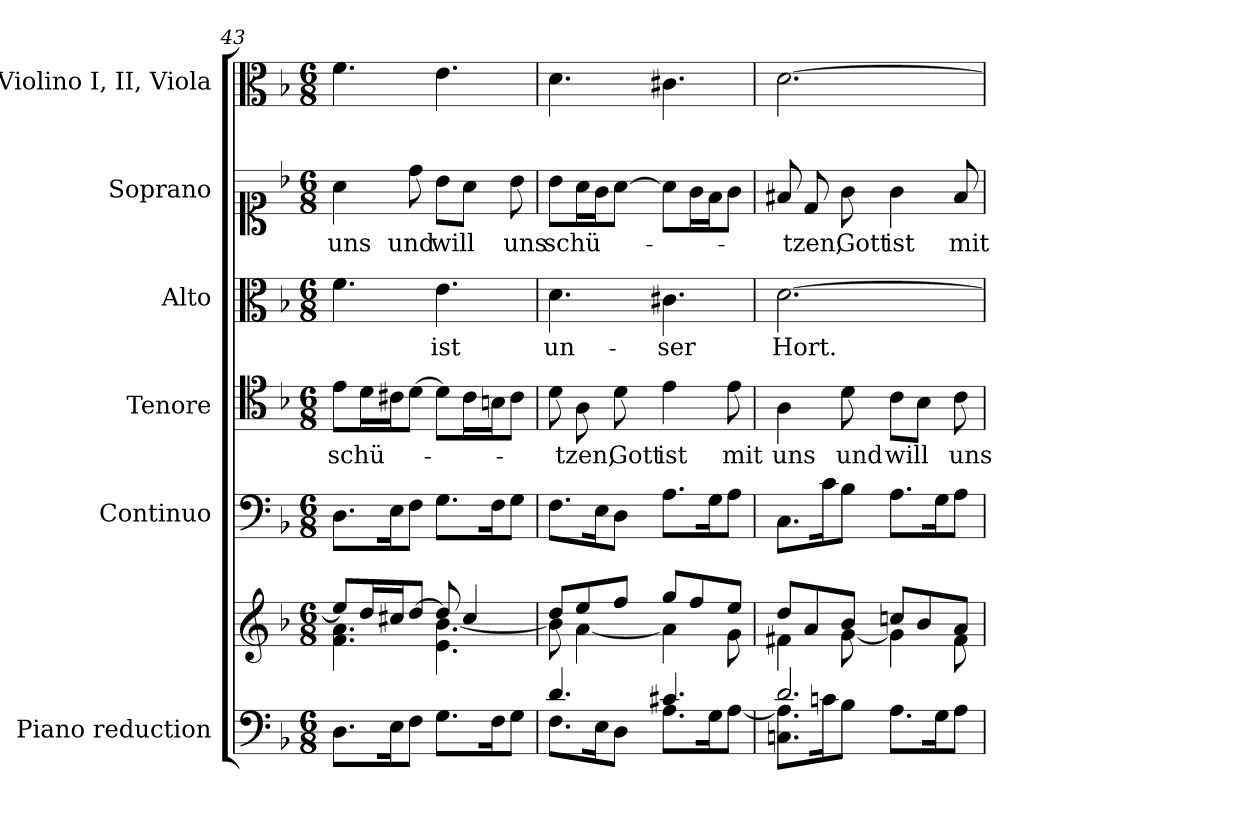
**kern	**kern	**kern	**kern	**text	**kern	**text	**kern	**text	**kern
*part6	*part6	*part5	*part4	*part4	*part3	*part3	*part2	*part2	*part1
*staff7	*staff6	*staff5	*staff4	*staff4	*staff3	*staff3	*staff2	*staff2	*staff1
*I"Piano reduction	*	*I"Continuo	*I"Tenore	*	*I"Alto	*	*I"Soprano	*	*I"Violino I, II, Viola
*I'Pno	*	*	*	*	*	*	*	*	*I'Vln
*clefF4	*clefG2	*clefF4	*clefC4	*	*clefC3	*	*clefC1	*	*clefC3
*k[b-]	*k[b-]	*k[b-]	*k[b-]	*	*k[b-]	*	*k[b-]	*	*k[b-]
*M6/8	*M6/8	*M6/8	*M6/8	*	*M6/8	*	*M6/8	*	*M6/8
=43	=43	=43	=43	=43	=43	=43	=43	=43	=43
*	*^	*	*	*	*	*	*	*	*
!	!	!	!	!	!LO:LY:b	!	!	!	!LO:LY:b	!
8.D\L	8ee/L]	4.f\ 4.a\	8.D\L	8e\L	schü-	4.f\	.	4a\	uns	4.f\
.	16dd/L	.	.	16d\L	.	.	.	.	.	.
16E\K	16cc#X/J	.	16E\K	16c#X\J	.	.	.	.	.	.
!	!	!	!	!	!	!	!	!	!LO:LY:b	!
8F\J	[8dd/J	.	8F\J	[8d\J	.	.	.	8dd\	und	.
!	!	!	!	!	!	!	!LO:LY:b	!	!LO:LY:b	!
8.G\L	8dd/]	4.e\ [4.b-\	8.G\L	8d\L]	.	4.e\	ist	8b-\L	will	4.e\
.	4cc#/	.	.	16c#\L	.	.	.	8a\J	.	.
16F\K	.	.	16F\K	16Bn\J	.	.	.	.	.	.
!	!	!	!	!	!	!	!	!	!LO:LY:b	!
8G\J	.	.	8G\J	8c#\J	.	.	.	8b-\	uns	.
!!LO:PB:g=z
=44	=44	=44	=44	=44	=44	=44	=44	=44	=44	=44
*^	*	*	*	*	*	*	*	*	*	*
!	!	!	!	!	!	!	!	!LO:LY:b	!	!LO:LY:b	!
4.d/	8.F\L	8dd/L	8b-\]	8.F\L	8d\	.	4.d\	un-	8b-\L	schü-	4.d\
!	!	!	!	!	!	!LO:LY:b	!	!	!	!	!
.	.	8ee/	[4a\	.	8A\	-tzen,	.	.	16a\L	.	.
.	16E\K	.	.	16E\K	.	.	.	.	16g\J	.	.
!	!	!	!	!	!	!LO:LY:b	!	!	!	!	!
.	8D\J	8ff/J	.	8D\J	8d\	Gott	.	.	[8a\J	.	.
!	!	!	!	!	!	!LO:LY:b	!	!LO:LY:b	!	!	!
4.c#X/	8.A\L	8gg/L	4a\]	8.A\L	4e\	ist	4.c#X\	-ser	8a\L]	.	4.c#X\
.	.	8ff/	.	.	.	.	.	.	16g\L	.	.
.	16G\K	.	.	16G\K	.	.	.	.	16f\J	.	.
!	!	!	!	!	!	!LO:LY:b	!	!	!	!	!
.	[8A\J	8ee/J	8g\	8A\J	8e\	mit	.	.	8g\J	.	.
=45	=45	=45	=45	=45	=45	=45	=45	=45	=45	=45	=45
!	!	!	!	!	!	!LO:LY:b	!	!LO:LY:b	!	!	!
2.d/	8.Cn\ 8.A\]L	8dd/L	4f#X\	8.C\L	4A\	uns	[2.d\	Hort.	8f#X/	.	[2.d\
!	!	!	!	!	!	!	!	!	!	!LO:LY:b	!
.	.	8a/	.	.	.	.	.	.	8d/	-tzen,	.
.	16cn\K	.	.	16c\K	.	.	.	.	.	.	.
!	!	!	!	!	!	!LO:LY:b	!	!	!	!LO:LY:b	!
.	8B-\J	8b-/J	[8g\	8B-\J	8d\	und	.	.	8g\	Gott	.
!	!	!	!	!	!	!LO:LY:b	!	!	!	!LO:LY:b	!
.	8.A\L	8ccn/L	4g\]	8.A\L	8c\L	will	.	.	4g\	ist	.
.	.	8b-/	.	.	8B-\J	.	.	.	.	.	.
.	16G\K	.	.	16G\K	.	.	.	.	.	.	.
!	!	!	!	!	!	!LO:LY:b	!	!	!	!LO:LY:b	!
.	8A\J	8a/J	8f#\	8A\J	8c\	uns	.	.	8f#/	mit	.
*v	*v	*	*	*	*	*	*	*	*	*	*
*	*v	*v	*	*	*	*	*	*	*	*
=	=	=	=	=	=	=	=	=	=
*-	*-	*-	*-	*-	*-	*-	*-	*-	*-
